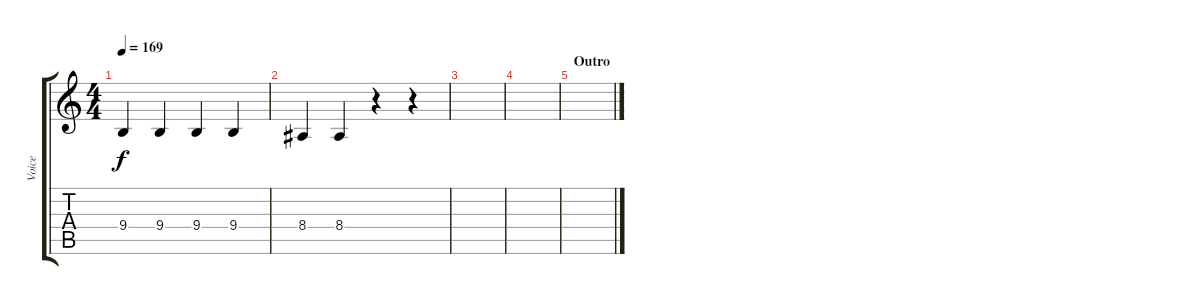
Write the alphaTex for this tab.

\track ("Voice" "Voice") {instrument lead6voice}
\staff {score tabs}
\tuning (E4 B3 G3 D3 A2 E2) {hide}
\ts (4 4)
\tempo 169
\clef g2
\ks c
9.4.4{dy f} 9.4.4 9.4.4 9.4.4 |
8.4.4 8.4.4 r.4 r.4 |
|
|
\section ("" "Outro")
